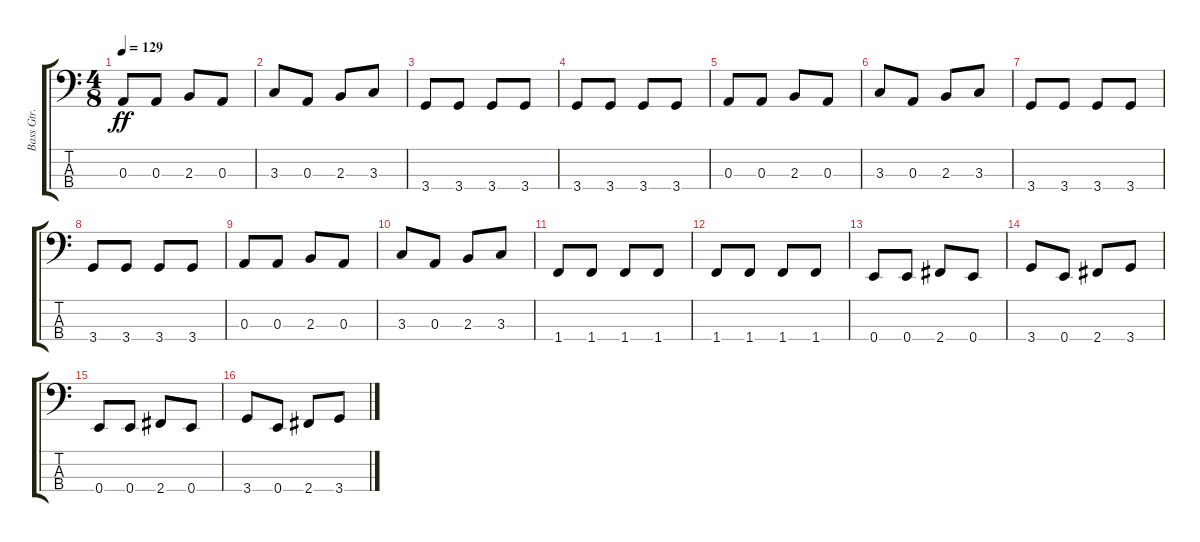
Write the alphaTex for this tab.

\track ("Bass Gtr." "Bass Gtr.") {instrument electricbasspick}
\staff {score tabs}
\tuning (G2 D2 A1 E1) {hide}
\ts (4 8)
\tempo 129
\clef f4
\ks c
0.3.8{dy ff} 0.3.8 2.3.8 0.3.8 |
3.3.8 0.3.8 2.3.8 3.3.8 |
3.4.8 3.4.8 3.4.8 3.4.8 |
3.4.8 3.4.8 3.4.8 3.4.8 |
0.3.8 0.3.8 2.3.8 0.3.8 |
3.3.8 0.3.8 2.3.8 3.3.8 |
3.4.8 3.4.8 3.4.8 3.4.8 |
3.4.8 3.4.8 3.4.8 3.4.8 |
0.3.8 0.3.8 2.3.8 0.3.8 |
3.3.8 0.3.8 2.3.8 3.3.8 |
1.4.8 1.4.8 1.4.8 1.4.8 |
1.4.8 1.4.8 1.4.8 1.4.8 |
0.4.8 0.4.8 2.4.8 0.4.8 |
3.4.8 0.4.8 2.4.8 3.4.8 |
0.4.8 0.4.8 2.4.8 0.4.8 |
3.4.8 0.4.8 2.4.8 3.4.8
